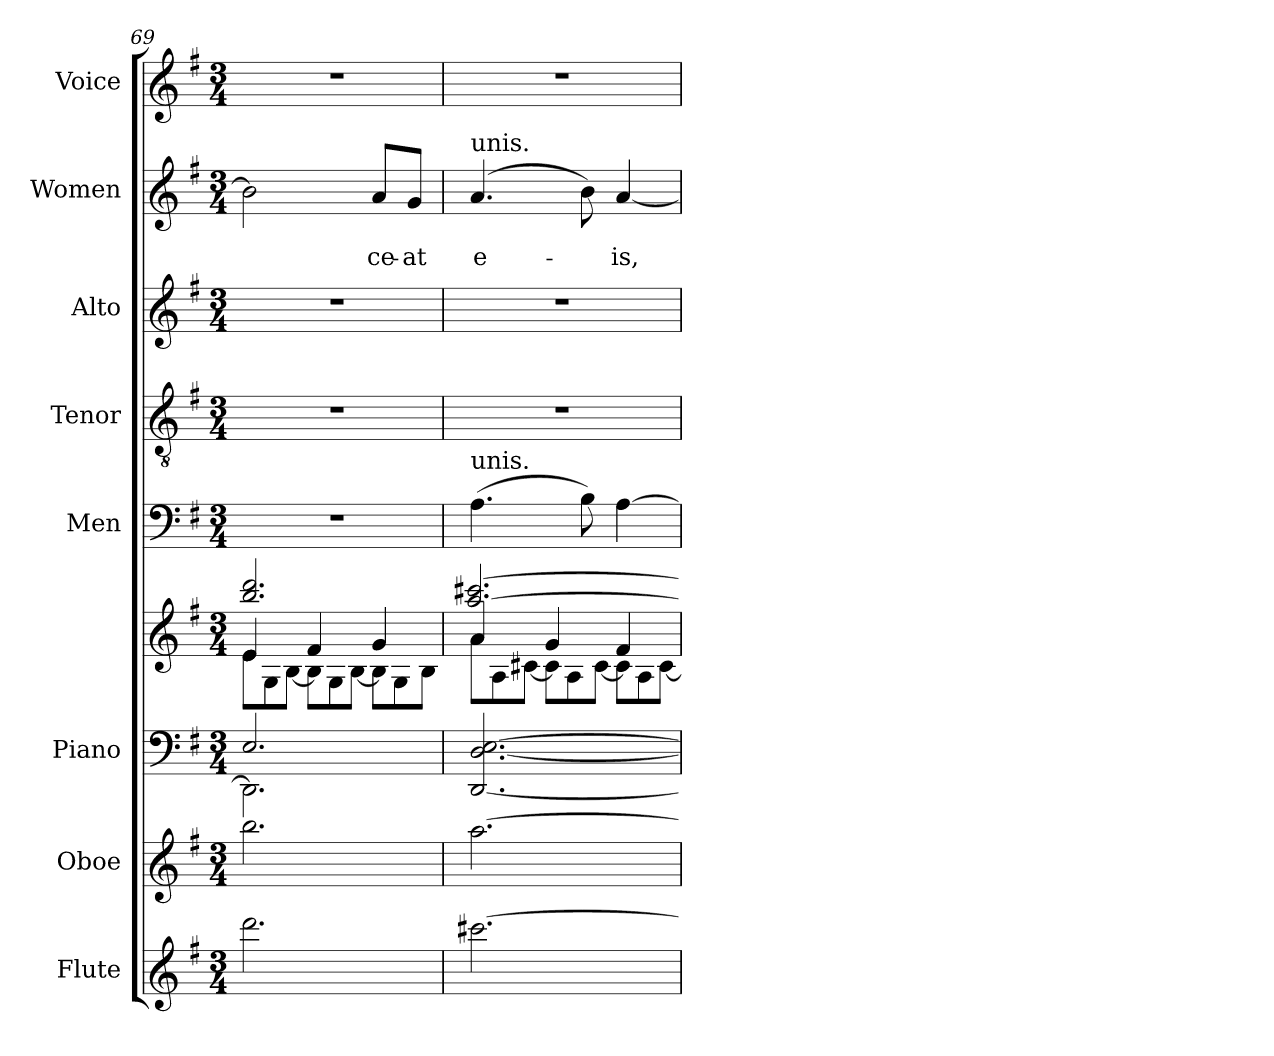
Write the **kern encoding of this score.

**kern	**kern	**kern	**kern	**kern	**kern	**kern	**kern	**text	**kern
*part8	*part7	*part6	*part6	*part5	*part4	*part3	*part2	*part2	*part1
*staff9	*staff8	*staff7	*staff6	*staff5	*staff4	*staff3	*staff2	*staff2	*staff1
*I"Flute	*I"Oboe	*I"Piano	*	*I"Men	*I"Tenor	*I"Alto	*I"Women	*	*I"Voice
*I'Fl	*I'Ob	*I'Pno.	*	*I'M.	*I'T.	*I'A.	*I'W.	*	*I'Vo.
*clefG2	*clefG2	*clefF4	*clefG2	*clefF4	*clefGv2	*clefG2	*clefG2	*	*clefG2
*k[f#]	*k[f#]	*k[f#]	*k[f#]	*k[f#]	*k[f#]	*k[f#]	*k[f#]	*	*k[f#]
*M3/4	*M3/4	*M3/4	*M3/4	*M3/4	*M3/4	*M3/4	*M3/4	*	*M3/4
=69	=69	=69	=69	=69	=69	=69	=69	=69	=69
*	*	*^	*^	*	*	*	*	*	*
*	*	*	*	*	*Xtuplet	*	*	*	*	*	*
*	*	*	*	*	*^	*	*	*	*^	*	*
2.ddd\	2.bb\	2.E/	2.DD\]	4e/	12e\L	2.bb/ 2.ddd/	2.r	2.r	2.r	2b\]	2B/yy]	.	2.r
.	.	.	.	.	12G\	.	.	.	.	.	.	.	.
.	.	.	.	.	[12B\J	.	.	.	.	.	.	.	.
.	.	.	.	4f#/	12B\L]	.	.	.	.	.	.	.	.
.	.	.	.	.	12G\	.	.	.	.	.	.	.	.
.	.	.	.	.	[12B\J	.	.	.	.	.	.	.	.
!	!	!	!	!	!	!	!	!	!	!	!	!LO:LY:b	!
.	.	.	.	4g/	12B\L]	.	.	.	.	8a/L	8A/Lyy	-ce-	.
.	.	.	.	.	12G\	.	.	.	.	.	.	.	.
!	!	!	!	!	!	!	!	!	!	!	!	!LO:LY:b	!
.	.	.	.	.	.	.	.	.	.	8g/J	8G/Jyy	-at	.
.	.	.	.	.	12B\J	.	.	.	.	.	.	.	.
*	*	*v	*v	*	*	*	*	*	*	*v	*v	*	*
!!LO:LB:g=z
=70	=70	=70	=70	=70	=70	=70	=70	=70	=70	=70	=70
!	!	!	!	!	!	!	!	!	!LO:TX:a:t=unis.	!	!
!	!	!	!	!	!	!LO:TX:a:t=unis.	!	!	!	!	!
!	!	!	!	!	!	!	!	!	!	!LO:LY:b	!
[2.ccc#X	[2.aa	[2.DD/ [2.D/ [2.E/	4a/	12a\L	[2.aa/ [2.ccc#X/	(>4.A\	2.r	2.r	(>4.a/	e-	2.r
.	.	.	.	12A\	.	.	.	.	.	.	.
.	.	.	.	[12c#X\J	.	.	.	.	.	.	.
.	.	.	4g/	12c#\L]	.	.	.	.	.	.	.
.	.	.	.	12A\	.	.	.	.	.	.	.
.	.	.	.	.	.	8B\)	.	.	8b\)	.	.
.	.	.	.	[12c#\J	.	.	.	.	.	.	.
!	!	!	!	!	!	!	!	!	!	!LO:LY:b	!
.	.	.	4f#/	12c#\L]	.	[4A\	.	.	[4a/	-is,	.
.	.	.	.	12A\	.	.	.	.	.	.	.
.	.	.	.	[12c#\J	.	.	.	.	.	.	.
*	*	*	*v	*v	*v	*	*	*	*	*	*
=	=	=	=	=	=	=	=	=	=
*-	*-	*-	*-	*-	*-	*-	*-	*-	*-
